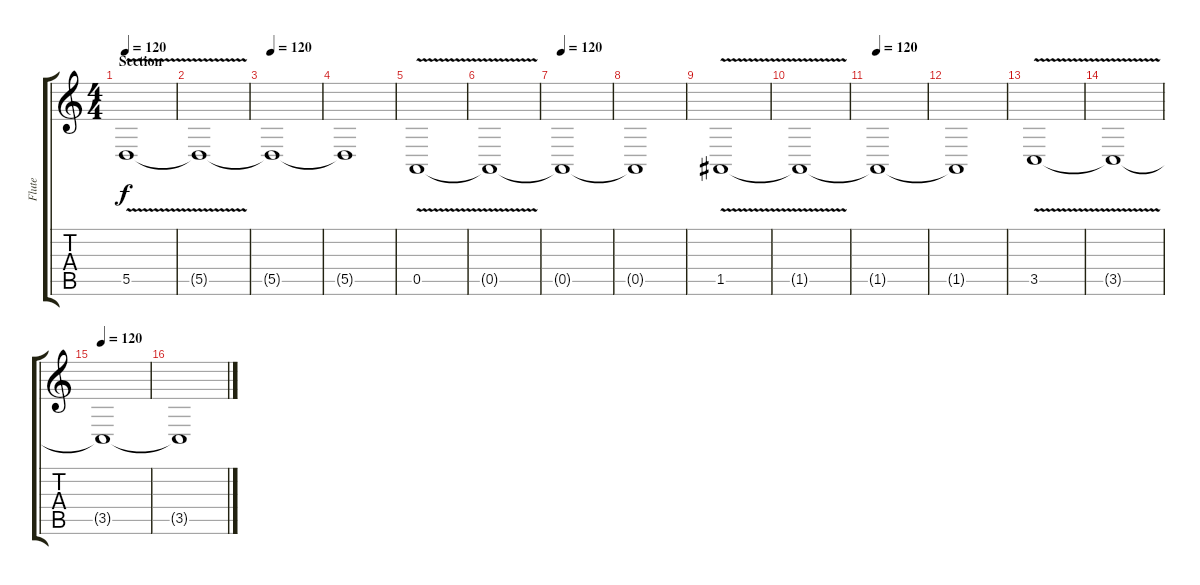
\track ("Flute" "Flute") {instrument flute}
\staff {score tabs}
\tuning (E4 B3 G3 D3 A2 E2) {hide}
\ts (4 4)
\section ("" "Section")
\tempo 120
\clef g2
\ks c
5.5{v}.1{dy f volume 16} |
5.5{t}.1 |
\tempo 120
5.5{t}.1 |
5.5{t}.1 |
0.5{v}.1 |
0.5{t}.1 |
\tempo 120
0.5{t}.1 |
0.5{t}.1 |
1.5{v}.1 |
1.5{t}.1 |
\tempo 120
1.5{t}.1 |
1.5{t}.1 |
3.5{v}.1 |
3.5{t}.1 |
\tempo 120
3.5{t}.1 |
3.5{t}.1
